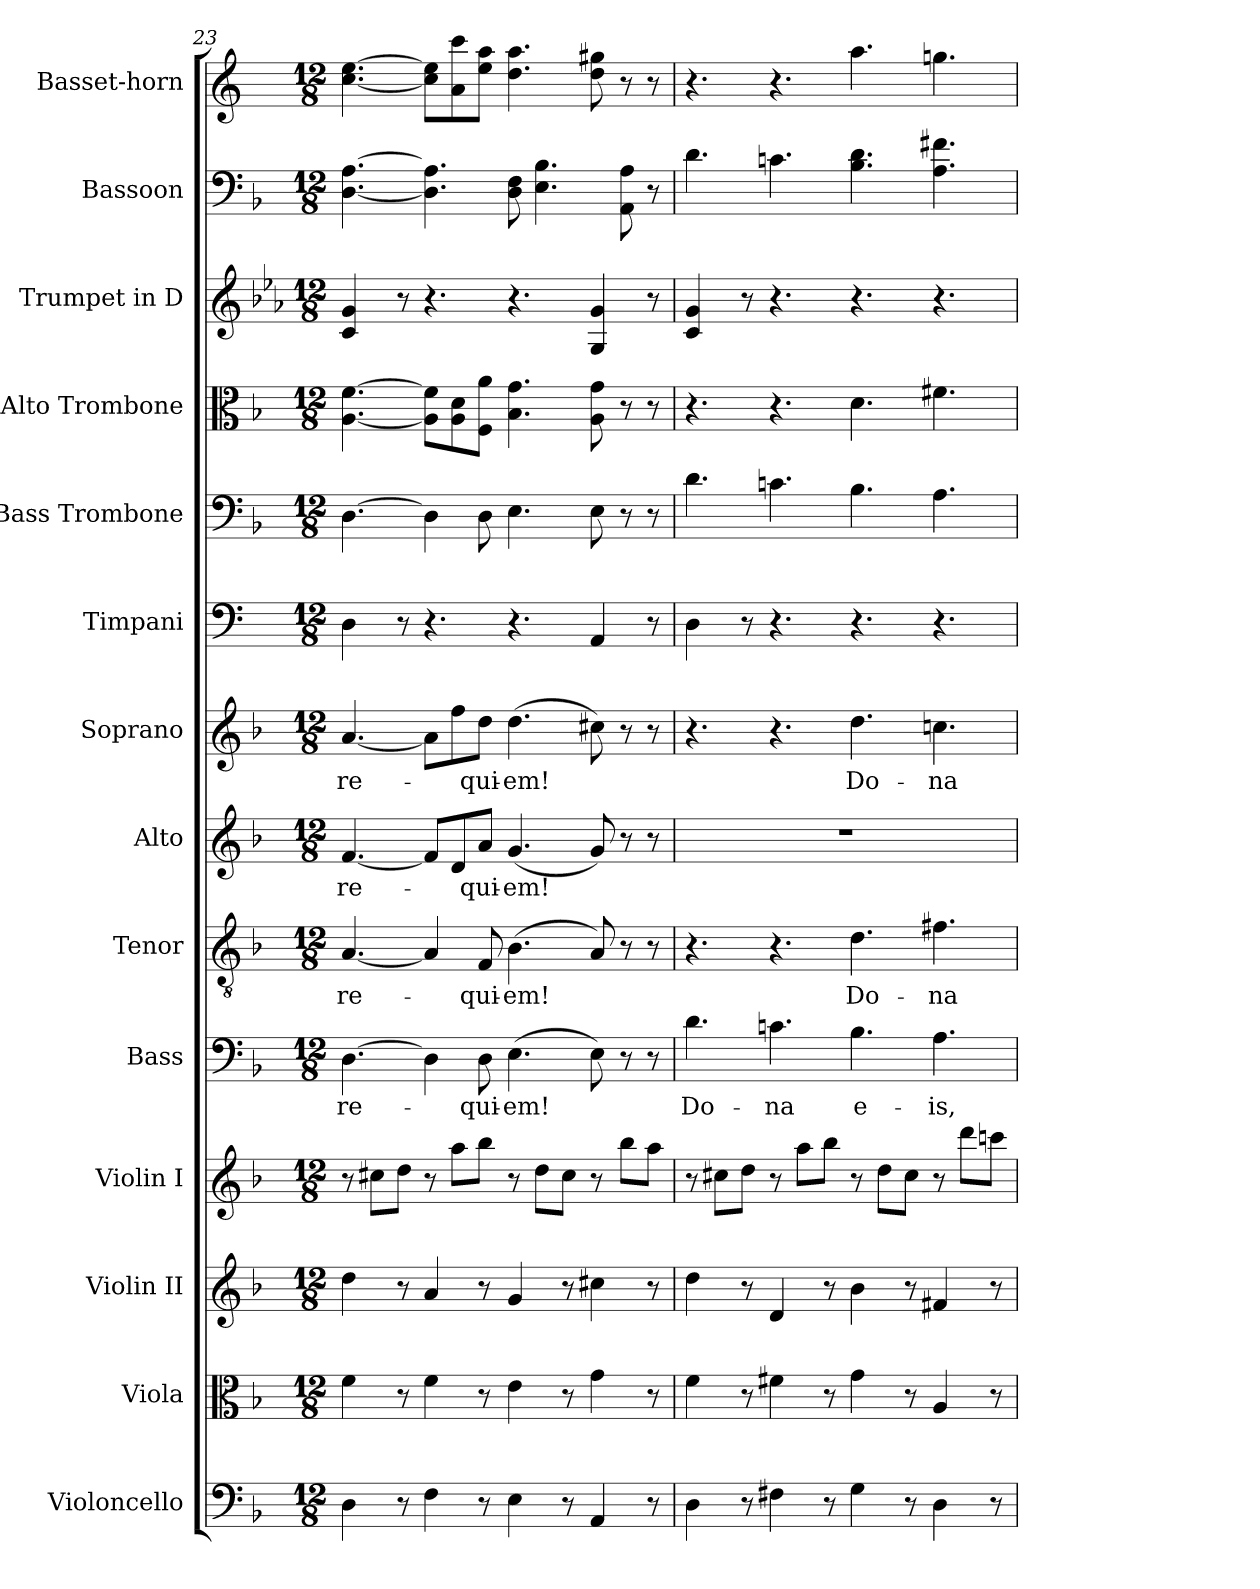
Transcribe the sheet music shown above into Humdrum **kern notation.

**kern	**kern	**kern	**kern	**kern	**text	**kern	**text	**kern	**text	**kern	**text	**kern	**kern	**kern	**kern	**kern	**kern
*part14	*part13	*part12	*part11	*part10	*part10	*part9	*part9	*part8	*part8	*part7	*part7	*part6	*part5	*part4	*part3	*part2	*part1
*staff14	*staff13	*staff12	*staff11	*staff10	*staff10	*staff9	*staff9	*staff8	*staff8	*staff7	*staff7	*staff6	*staff5	*staff4	*staff3	*staff2	*staff1
*I"Violoncello	*I"Viola	*I"Violin II	*I"Violin I	*I"Bass	*	*I"Tenor	*	*I"Alto	*	*I"Soprano	*	*I"Timpani	*I"Bass Trombone	*I"Alto Trombone	*I"Trumpet in D	*I"Bassoon	*I"Basset-horn
*I'Vc.	*I'Vla	*I'Vln II	*I'Vln I	*I'B.	*	*I'T.	*	*I'A.	*	*I'S.	*	*I'Timp.	*I'B. Tbn.	*I'A. Tbn.	*	*I'Bsn	*I'B.-hn
*clefF4	*clefC3	*clefG2	*clefG2	*clefF4	*	*clefGv2	*	*clefG2	*	*clefG2	*	*clefF4	*clefF4	*clefC3	*clefG2	*clefF4	*clefG2
*	*	*	*	*	*	*ITrd7c12	*	*	*	*	*	*	*	*	*ITrd-1c-2	*	*ITrd4c7
*k[b-]	*k[b-]	*k[b-]	*k[b-]	*k[b-]	*	*k[b-]	*	*k[b-]	*	*k[b-]	*	*k[]	*k[b-]	*k[b-]	*k[b-]	*k[b-]	*k[b-]
*F:	*F:	*F:	*F:	*F:	*	*F:	*	*F:	*	*F:	*	*C:	*F:	*F:	*F:	*F:	*F:
*M12/8	*M12/8	*M12/8	*M12/8	*M12/8	*	*M12/8	*	*M12/8	*	*M12/8	*	*M12/8	*M12/8	*M12/8	*M12/8	*M12/8	*M12/8
=23	=23	=23	=23	=23	=23	=23	=23	=23	=23	=23	=23	=23	=23	=23	=23	=23	=23
!	!	!	!	!	!LO:LY:b:color=#000000	!	!	!	!	!	!	!	!	!	!	!	!
!	!	!	!	!	!	!	!LO:LY:b:color=#000000	!	!	!	!	!	!	!	!	!	!
!	!	!	!	!	!	!	!	!	!LO:LY:b:color=#000000	!	!	!	!	!	!	!	!
!	!	!	!	!	!	!	!	!	!	!	!LO:LY:b:color=#000000	!	!	!	!	!	!
4Di\	4fi\	4ddi\	8r	[4.Di\	re-	[4.AAi/	re-	[4.fi/	re-	[4.ai/	re-	4Di\	[4.Di\	[4.Ai\ [4.fi	4di/ 4ai	[4.Di\ [4.Ai	[4.fi\ [4.ai
.	.	.	8cc#Xi\L	.	.	.	.	.	.	.	.	.	.	.	.	.	.
8r	8r	8r	8ddi\J	.	.	.	.	.	.	.	.	8r	.	.	8r	.	.
4Fi\	4fi\	4ai/	8r	4Di\]	.	4AAi/]	.	8fi/L]	.	8ai\L]	.	4.r	4Di\]	8Ai]\ 8fi]\L	4.r	4.Di\] 4.Ai]	8fi]\ 8ai]\L
.	.	.	8aai\L	.	.	.	.	8di/	.	8ffi\	.	.	.	8Ai\ 8di\	.	.	8di\ 8ffi\
!	!	!	!	!	!LO:LY:b:color=#000000	!	!	!	!	!	!	!	!	!	!	!	!
!	!	!	!	!	!	!	!LO:LY:b:color=#000000	!	!	!	!	!	!	!	!	!	!
!	!	!	!	!	!	!	!	!	!LO:LY:b:color=#000000	!	!	!	!	!	!	!	!
!	!	!	!	!	!	!	!	!	!	!	!LO:LY:b:color=#000000	!	!	!	!	!	!
8r	8r	8r	8bb-i\J	8Di\	-qui-	8FFi/	-qui-	8ai/J	-qui-	8ddi\J	-qui-	.	8Di\	8Fi\ 8ai\J	.	.	8ai\ 8ddi\J
!	!	!	!	!	!LO:LY:b:color=#000000	!	!	!	!	!	!	!	!	!	!	!	!
!	!	!	!	!	!	!	!LO:LY:b:color=#000000	!	!	!	!	!	!	!	!	!	!
!	!	!	!	!	!	!	!	!	!LO:LY:b:color=#000000	!	!	!	!	!	!	!	!
!	!	!	!	!	!	!	!	!	!	!	!LO:LY:b:color=#000000	!	!	!	!	!	!
4Ei\	4ei\	4gi/	8r	(4.Ei\	-em!	(4.BB-i\	-em!	(4.gi/	-em!	(4.ddi\	-em!	4.r	4.Ei\	4.B-i\ 4.gi	4.r	8Di\ 8Fi	4.gi\ 4.ddi
.	.	.	8ddi\L	.	.	.	.	.	.	.	.	.	.	.	.	4.Ei\ 4.B-i	.
8r	8r	8r	8cc#i\J	.	.	.	.	.	.	.	.	.	.	.	.	.	.
4AAi/	4gi\	4cc#Xi\	8r	8Ei\)	.	8AAi/)	.	8gi/)	.	8cc#Xi\)	.	4AAi/	8Ei\	8Ai\ 8gi	4Ai/ 4ai	.	8gi\ 8cc#Xi
.	.	.	8bb-i\L	8r	.	8r	.	8r	.	8r	.	.	8r	8r	.	8AAi\ 8Ai	8r
8r	8r	8r	8aai\J	8r	.	8r	.	8r	.	8r	.	8r	8r	8r	8r	8r	8r
!!LO:PB:g=z
=24	=24	=24	=24	=24	=24	=24	=24	=24	=24	=24	=24	=24	=24	=24	=24	=24	=24
!	!	!	!	!	!LO:LY:b:color=#000000	!	!	!LO:N:vis=1	!	!	!	!	!	!	!	!	!
4Di\	4fi\	4ddi\	8r	4.di\	Do-	4.r	.	1.r	.	4.r	.	4Di\	4.di\	4.r	4di/ 4ai	4.di\	4.r
.	.	.	8cc#Xi\L	.	.	.	.	.	.	.	.	.	.	.	.	.	.
8r	8r	8r	8ddi\J	.	.	.	.	.	.	.	.	8r	.	.	8r	.	.
!	!	!	!	!	!LO:LY:b:color=#000000	!	!	!	!	!	!	!	!	!	!	!	!
4F#Xi\	4f#Xi\	4di/	8r	4.cni\	-na	4.r	.	.	.	4.r	.	4.r	4.cni\	4.r	4.r	4.cni\	4.r
.	.	.	8aai\L	.	.	.	.	.	.	.	.	.	.	.	.	.	.
8r	8r	8r	8bb-i\J	.	.	.	.	.	.	.	.	.	.	.	.	.	.
!	!	!	!	!	!LO:LY:b:color=#000000	!	!	!	!	!	!	!	!	!	!	!	!
!	!	!	!	!	!	!	!LO:LY:b:color=#000000	!	!	!	!	!	!	!	!	!	!
!	!	!	!	!	!	!	!	!	!	!	!LO:LY:b:color=#000000	!	!	!	!	!	!
4Gi\	4gi\	4b-i\	8r	4.B-i\	e-	4.Di\	Do-	.	.	4.ddi\	Do-	4.r	4.B-i\	4.di\	4.r	4.B-i\ 4.di	4.ddi\
.	.	.	8ddi\L	.	.	.	.	.	.	.	.	.	.	.	.	.	.
8r	8r	8r	8cc#i\J	.	.	.	.	.	.	.	.	.	.	.	.	.	.
!	!	!	!	!	!LO:LY:b:color=#000000	!	!	!	!	!	!	!	!	!	!	!	!
!	!	!	!	!	!	!	!LO:LY:b:color=#000000	!	!	!	!	!	!	!	!	!	!
!	!	!	!	!	!	!	!	!	!	!	!LO:LY:b:color=#000000	!	!	!	!	!	!
4Di\	4Ai/	4f#Xi/	8r	4.Ai\	-is,	4.F#Xi\	-na	.	.	4.ccni\	-na	4.r	4.Ai\	4.f#Xi\	4.r	4.Ai\ 4.f#Xi	4.ccni\
.	.	.	8dddi\L	.	.	.	.	.	.	.	.	.	.	.	.	.	.
8r	8r	8r	8cccni\J	.	.	.	.	.	.	.	.	.	.	.	.	.	.
=	=	=	=	=	=	=	=	=	=	=	=	=	=	=	=	=	=
*-	*-	*-	*-	*-	*-	*-	*-	*-	*-	*-	*-	*-	*-	*-	*-	*-	*-
